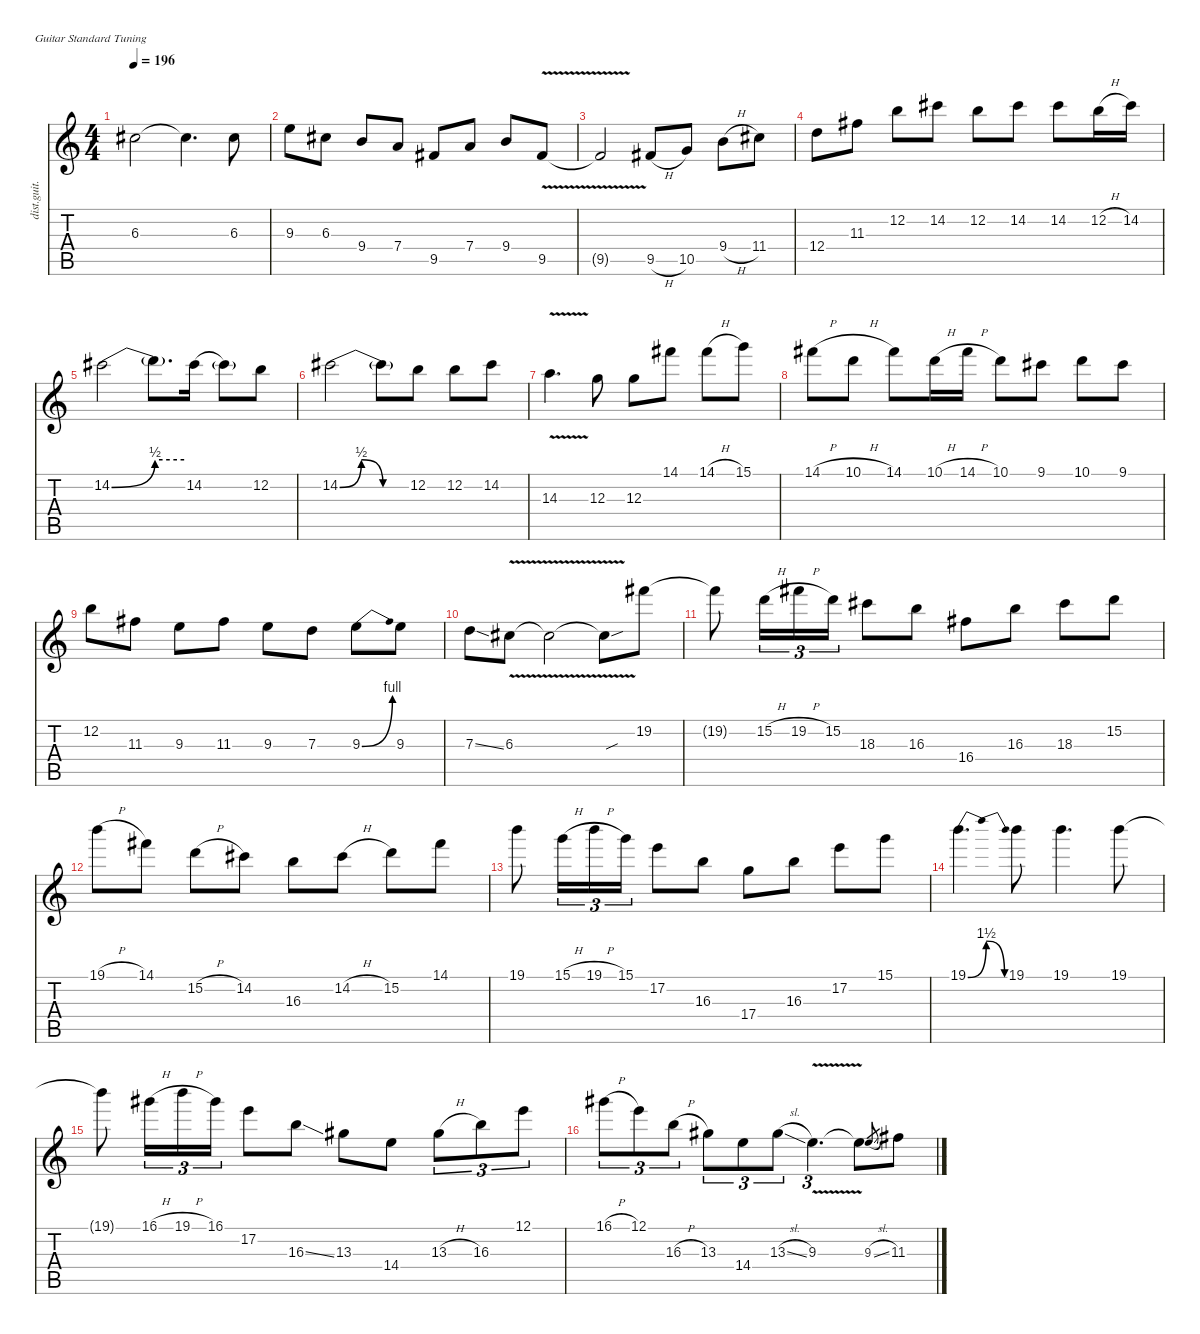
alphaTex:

\defaultSystemsLayout 4
\hideDynamics
\bracketExtendMode nobrackets
\track ("Friedman" "dist.guit.") {instrument distortionguitar}
\staff {score tabs}
\tuning (E4 B3 G3 D3 A2 E2)
\ts (4 4)
\tempo 196
\clef g2
\ks c
6.3{acc #}.2{dy f beam Down} 6.3{t acc #}.4{d beam Down} 6.3{acc #}.8{beam Down} |
9.3.8{beam Down} 6.3{acc #}.8{beam Down} 9.4.8{beam Up} 7.4.8{beam Up} 9.5{acc #}.8{beam Up} 7.4.8{beam Up} 9.4.8{beam Up} 9.5{v acc #}.8{beam Up} |
9.5{v t acc #}.2{beam Up} 9.5{h acc #}.8{beam Up} 10.5.8{beam Up} 9.4{h}.8{beam Down} 11.4{acc #}.8{beam Down} |
12.4.8{beam Down} 11.3{acc #}.8{beam Down} 12.2.8{beam Down} 14.2{acc #}.8{beam Down} 12.2.8{beam Down} 14.2{acc #}.8{beam Down} 14.2{acc #}.8{beam Down} 12.2{h}.16{beam Down} 14.2{acc #}.16{beam Down} |
14.2{be (bend 0 0 60 2) acc #}.2{beam Down} 14.2{be (hold 0 2 60 2) t}.8{d beam Down} 14.2{be (hold 0 0 60 0) acc #}.16{beam Down} 14.2{be (hold 0 0 60 0) t acc #}.8{beam Down} 12.2.8{beam Down} |
14.2{be (bendrelease 0 0 30 2 30 2 60 0) acc #}.2{beam Down} 14.2{be (hold 0 0 60 0) t acc #}.8{beam Down} 12.2.8{beam Down} 12.2.8{beam Down} 14.2{acc #}.8{beam Down} |
14.3{v}.4{d beam Down} 12.3.8{beam Down} 12.3.8{beam Down} 14.1{acc #}.8{beam Down} 14.1{h acc #}.8{beam Down} 15.1.8{beam Down} |
14.1{h acc #}.8{beam Down} 10.1{h}.8{beam Down} 14.1{acc #}.8{beam Down} 10.1{h}.16{beam Down} 14.1{h acc #}.16{beam Down} 10.1.8{beam Down} 9.1{acc #}.8{beam Down} 10.1.8{beam Down} 9.1{acc #}.8{beam Down} |
12.2.8{beam Down} 11.3{acc #}.8{beam Down} 9.3.8{beam Down} 11.3{acc #}.8{beam Down} 9.3.8{beam Down} 7.3.8{beam Down} 9.3{be (bend 0 0 30 4)}.8{beam Down} 9.3.8{beam Down} |
7.3{ss}.8{beam Down} 6.3{v acc #}.8{beam Down} 6.3{v t acc #}.2{beam Down} 6.3{v sou t acc #}.8{beam Down} 19.2{acc #}.8{beam Down} |
19.2{t acc #}.8{beam Down} 15.2{h}.16{tu (3 2) beam Down} 19.2{h acc #}.16{tu (3 2) beam Down} 15.2.16{tu (3 2) beam Down} 18.3{acc #}.8{beam Down} 16.3.8{beam Down} 16.4{acc #}.8{beam Down} 16.3.8{beam Down} 18.3{acc #}.8{beam Down} 15.2.8{beam Down} |
19.1{h}.8{beam Down} 14.1{acc #}.8{beam Down} 15.2{h}.8{beam Down} 14.2{acc #}.8{beam Down} 16.3.8{beam Down} 14.2{h acc #}.8{beam Down} 15.2.8{beam Down} 14.1{acc #}.8{beam Down} |
19.1.8{beam Down} 15.1{h}.16{tu (3 2) beam Down} 19.1{h}.16{tu (3 2) beam Down} 15.1.16{tu (3 2) beam Down} 17.2.8{beam Down} 16.3.8{beam Down} 17.4.8{beam Down} 16.3.8{beam Down} 17.2.8{beam Down} 15.1.8{beam Down} |
19.1{be (bendrelease 0 0 15 6 30 6 45 0)}.4{d beam Down} 19.1.8{beam Down} 19.1.4{d beam Down} 19.1.8{beam Down} |
19.1{t}.8{beam Down} 16.1{h acc #}.16{tu (3 2) beam Down} 19.1{h}.16{tu (3 2) beam Down} 16.1{acc #}.16{tu (3 2) beam Down} 17.2.8{beam Down} 16.3{ss}.8{beam Down} 13.3{acc #}.8{beam Down} 14.4.8{beam Down} 13.3{h acc #}.8{tu (3 2) beam Down} 16.3.8{tu (3 2) beam Down} 12.1.8{tu (3 2) beam Down} |
16.1{h acc #}.8{tu (3 2) beam Down} 12.1.8{tu (3 2) beam Down} 16.3{h}.8{tu (3 2) beam Down} 13.3{acc #}.8{tu (3 2) beam Down} 14.4.8{tu (3 2) beam Down} 13.3{sl acc #}.8{tu (3 2) beam Down} 9.3{v}.4{d tu (3 2) beam Down} 9.3{t}.8{beam Down} 9.3{sl}.8{gr beam Up} 11.3{acc #}.8{beam Down}
